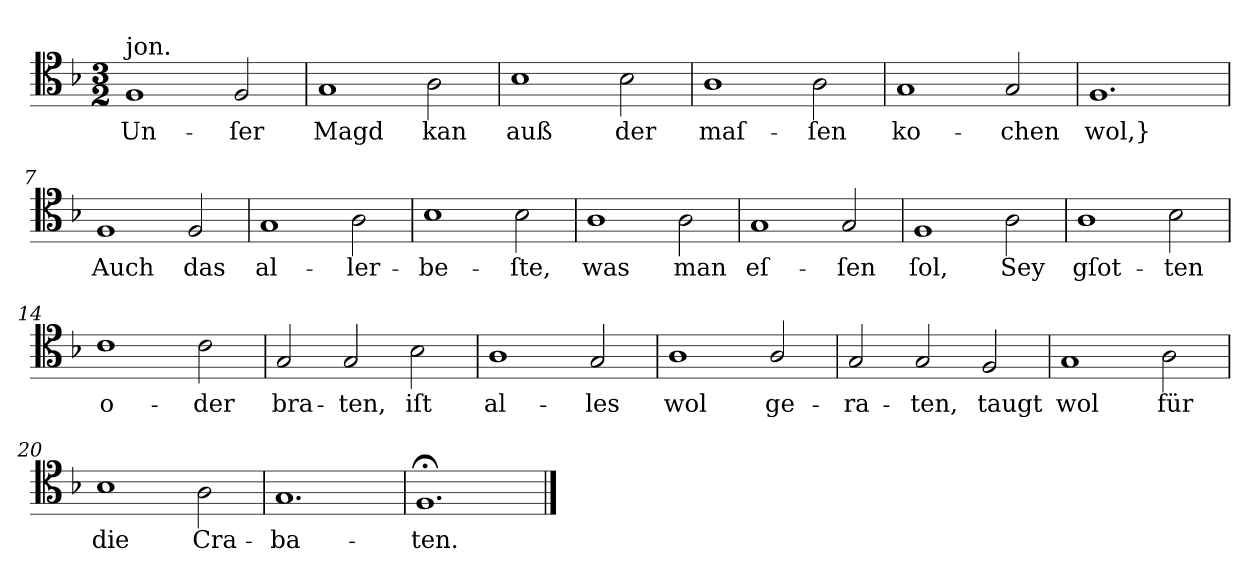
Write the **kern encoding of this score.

**kern	**text
*part1	*part1
*staff1	*staff1
*clefC4	*
*k[b-]	*
*F:ion	*
*M3/2	*
=1	=1
!LO:TX:a:t=jon.	!
1F	Un-
2F	-ſer
=2	=2
1G	Magd
2A	kan
=3	=3
1B-	auß
2B-	der
=4	=4
1A	maſ-
2A	-ſen
=5	=5
1G	ko-
2G	-chen
=6	=6
1.F	wol,}
=7	=7
1F	Auch
2F	das
=8	=8
1G	al-
2A	-ler-
=9	=9
1B-	-be-
2B-	-ſte,
=10	=10
1A	was
2A	man
=11	=11
1G	eſ-
2G	-ſen
=12	=12
1F	ſol,
2A	Sey
=13	=13
1A	gſot-
2B-	-ten
=14	=14
1c	o-
2c	-der
=15	=15
2G	bra-
2G	-ten,
2B-	iſt
=16	=16
1A	al-
2G	-les
=17	=17
1A	wol
2A/	ge-
=18	=18
2G	-ra-
2G	-ten,
2F	taugt
=19	=19
1G	wol
2A	für
=20	=20
1B-	die
2A	Cra-
=21	=21
1.G	-ba-
=22	=22
1.F;<	-ten.
==	==
*-	*-
